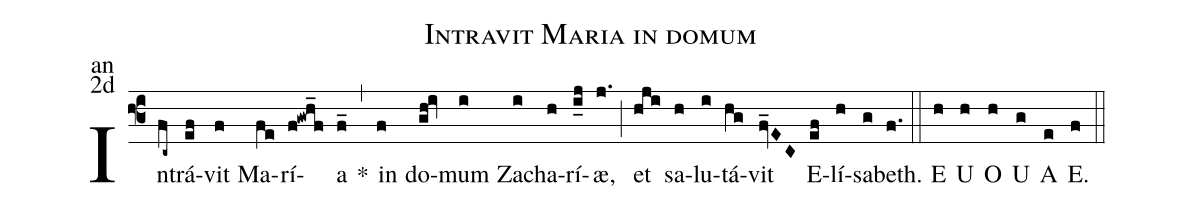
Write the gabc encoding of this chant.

name:Intravit Maria in domum;
office-part:an;
mode:2d;
%%
(f3) In(fc~)trá(ef)vit(f) Ma(fe)rí(f!gwh_f)a(f_) <sp>*</sp>(,) in(f) do(gh@iv)mum(i) Za(i)cha(h)rí(i_j)æ,(j.) (;) et(hji) sa(h)lu(i)tá(hg)vit(fv_EC) E(ef)lí(h)sa(g)beth.(f.) (::)
<eu>E(h) U(h) O(h) U(g) A(e) E.(f) </eu>(::)
